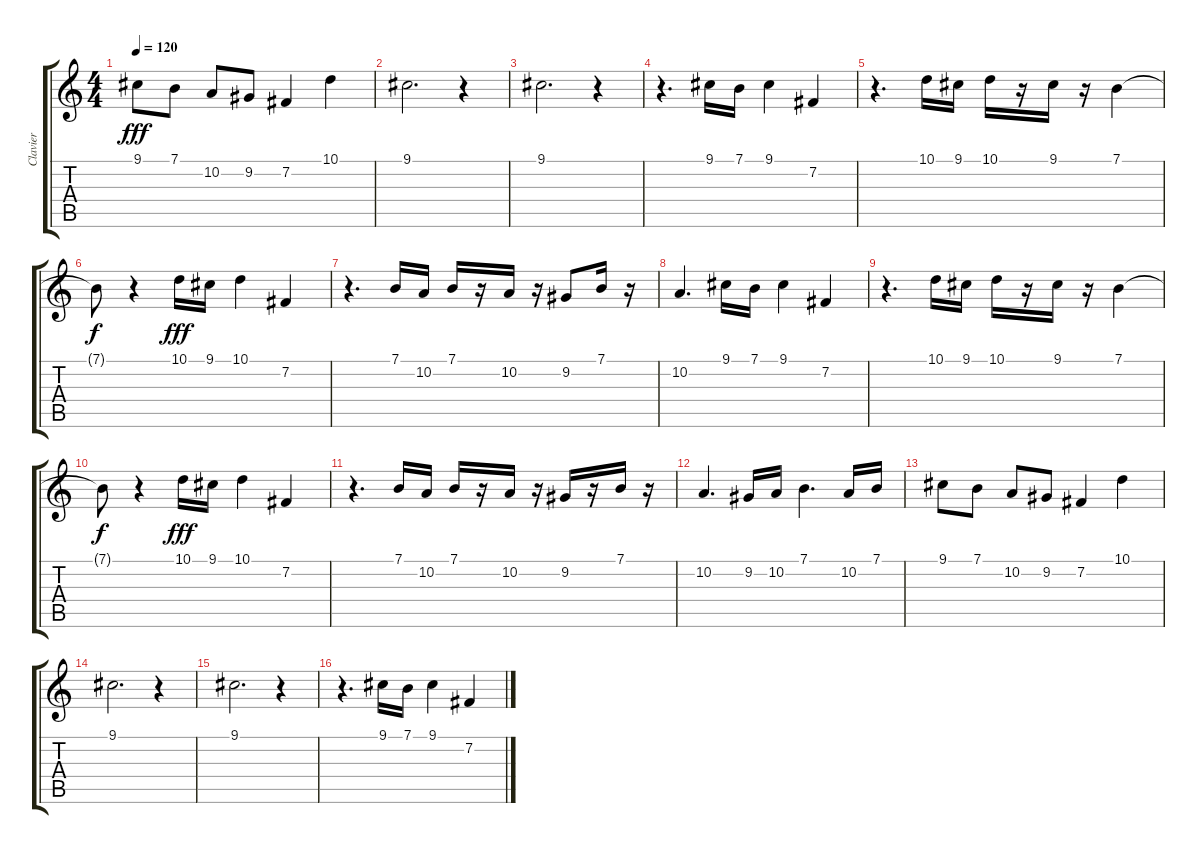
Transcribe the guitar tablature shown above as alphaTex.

\track ("Clavier" "Clavier") {instrument trumpet}
\staff {score tabs}
\tuning (E4 B3 G3 D3 A2 E2) {hide}
\ts (4 4)
\tempo 120
\clef g2
\ks c
9.1.8{dy fff} 7.1.8 10.2.8 9.2.8 7.2.4 10.1.4 |
9.1.2{d} r.4 |
9.1.2{d} r.4 |
r.4{d} 9.1.16 7.1.16 9.1.4 7.2.4 |
r.4{d} 10.1.16 9.1.16 10.1.16 r.16 9.1.16 r.16 7.1.4 |
7.1{t}.8{dy f} r.4 10.1.16{dy fff} 9.1.16 10.1.4 7.2.4 |
r.4{d} 7.1.16 10.2.16 7.1.16 r.16 10.2.16 r.16 9.2.8 7.1.16 r.16 |
10.2.4{d} 9.1.16 7.1.16 9.1.4 7.2.4 |
r.4{d} 10.1.16 9.1.16 10.1.16 r.16 9.1.16 r.16 7.1.4 |
7.1{t}.8{dy f} r.4 10.1.16{dy fff} 9.1.16 10.1.4 7.2.4 |
r.4{d} 7.1.16 10.2.16 7.1.16 r.16 10.2.16 r.16 9.2.16 r.16 7.1.16 r.16 |
10.2.4{d} 9.2.16 10.2.16 7.1.4{d} 10.2.16 7.1.16 |
9.1.8 7.1.8 10.2.8 9.2.8 7.2.4 10.1.4 |
9.1.2{d} r.4 |
9.1.2{d} r.4 |
r.4{d} 9.1.16 7.1.16 9.1.4 7.2.4
